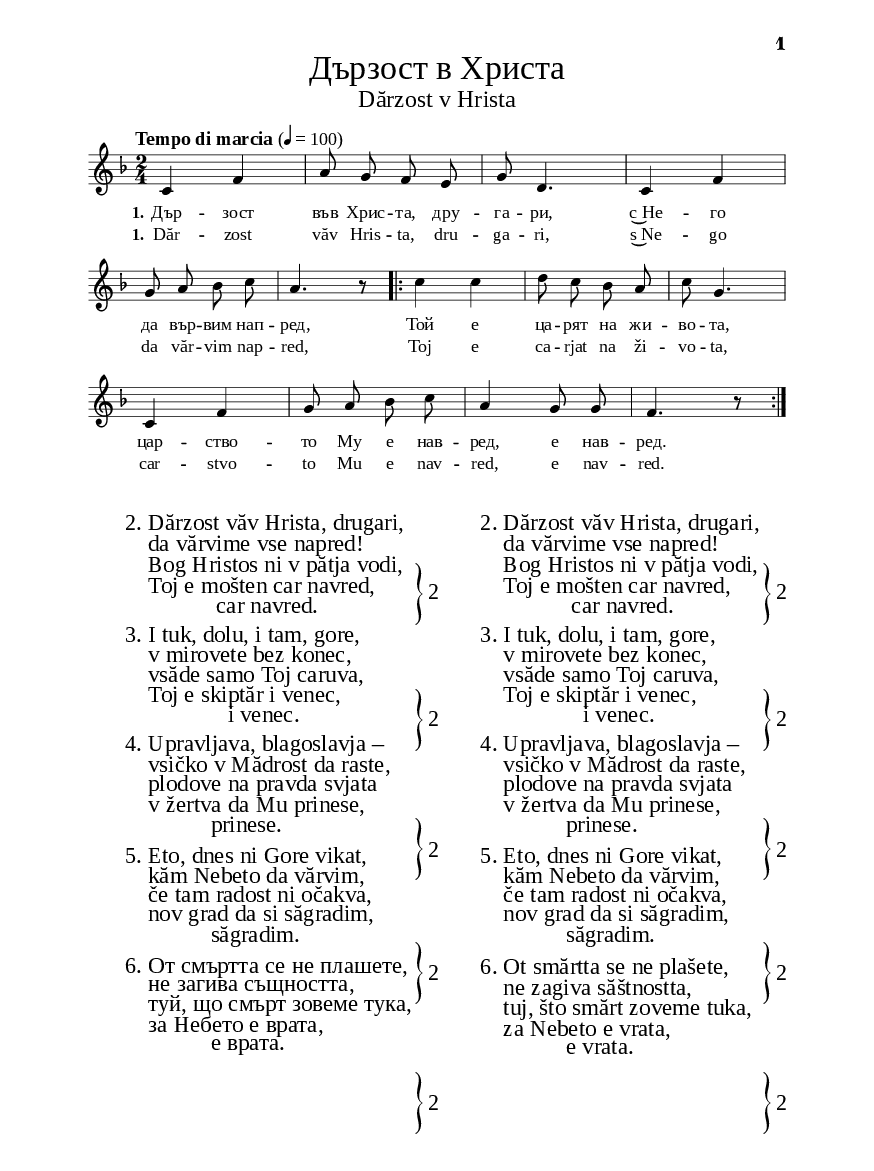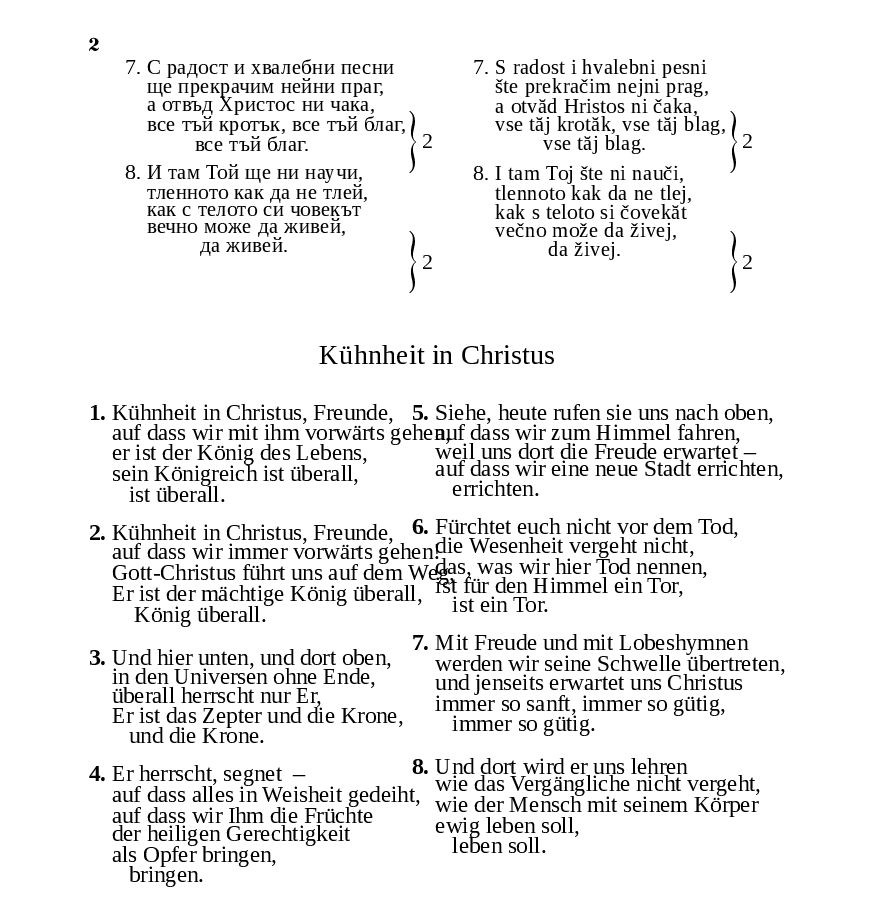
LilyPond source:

\version "2.24.4"

% include paper part and global functions
\include "include/globals.ily"


"rightBraces052_1" = \markup {
  \column {
    % repeat braces
    \translate #'(0 . -8.7 )
    \right-brace #30

    \translate #'(0 . -13.1 )
    \right-brace #30

    \translate #'(0 . -13.6 )
    \right-brace #30

    \translate #'(0 . -12.7 )
    \right-brace #30

    \translate #'(0 . -13.7 )
    \right-brace #30

  }
  \column {
    % repeat numbers
    \translate #'(0 . -9.4 )
    2

    \translate #'(0 . -17.5 )
    2

    \translate #'(0 . -18.1 )
    2

    \translate #'(0 . -16.9)
    2


    \translate #'(0 . -17.9)
    2



  }
}

"rightBraces052_2" = \markup {
  \column {
    % repeat braces


    \translate #'(0 . -9.4 )
    \right-brace #30

    \translate #'(0 . -12.3 )
    \right-brace #30

  }
  \column {
    % repeat numbers

    \translate #'(0 . -10.2 )
    2

    \translate #'(0 . -16.7 )
    2




  }
}

\bookpart {
  \label #'ref052
  \tocItem \markup "Дързост в Христа – Dărzost v Hrista"
  \include "include/bookpart-paper.ily"
  \score {
    \include "include/score-layout.ily"


    \new Voice \absolute  {
      \clef treble
      \key f \major
      \time 2/4
      \tempoFunc "Tempo di marcia" 4 "100"
      \autoBeamOff
      \autoBeamOff
      c'4 f' | a'8 g' f' e' | g'8 d'4. | c'4 f' \break |
      g'8 a' bes' c'' | a'4. r8 \bar ".|:"
      | c''4 c'' | d''8 c'' bes' a' | c''8 g'4. \break |
      c'4  f'4 | g'8 a' bes' c'' a'4 g'8 g' | f'4. r8 \bar ":|."
      \break
    }

    \addlyrics {
      \set stanza = "1." Дър -- зост във Хрис -- та, дру -- га -- ри, с~Не -- го
      да вър -- вим нап -- ред, Той е ца -- рят на жи -- во -- та,
      цар -- ство -- то Му е нав -- ред, е нав -- ред.
    }
    \addlyrics {
      \set stanza = "1." Dăr -- zost văv Hris -- ta, dru -- ga -- ri, s~Ne -- go
      da văr -- vim nap -- red, Toj e ca -- rjat na ži -- vo -- ta,
      car -- stvo -- to Mu e nav -- red, e nav -- red.
    }


    \header {
      title = \titleFunc "Дързост в Христа" "Dărzost v Hrista"
    }

    \midi{}

  } % score

  \markup \empty-two

  \markup \abs-fontsize #11 {
    \hspace #5
    \override #`(baseline-skip . ,bgCoupletBaselineSkip)
    \column {

      \line {   2.  Dărzost văv Hrista, drugari,}

      \line {   "   " da vărvime vse napred!}

      \line {   "   " Bog Hristos ni v pătja vodi,}

      \line {   "   " Toj e mošten car navred,}

      \line {   "               " car navred.}
      \vspace #0.5

      \line {   3.  I tuk, dolu, i tam, gore, }

      \line {   "   " v mirovete bez konec, }

      \line {   "   " vsăde samo Toj caruva, }

      \line {   "   " Toj e skiptăr i venec, }

      \line {   "                 " i venec. }
      \vspace #0.5
      \line {   4.  Upravljava, blagoslavja – }

      \line {   "   " vsičko v Mădrost da raste, }

      \line {   "   " plodove na pravda svjata }

      \line {   "   " v žertva da Mu prinese, }

      \line {   "              " prinese. }

      \vspace #0.5


      \line {   5. Eto, dnes ni Gore vikat, }

      \line {   "   " kăm Nebeto da vărvim, }

      \line {   "   " če tam radost ni očakva, }

      \line {   "   " nov grad da si săgradim, }

      \line {   "              " săgradim. }

      \vspace #0.5



      \line {   6. От смъртта се не плашете, }

      \line {   "   " не загива същността, }

      \line {   "   " туй, що смърт зовеме тука, }

      \line {   "   " за Небето е врата, }

      \line {   "              " е врата. }



    }\"rightBraces052_1"
    \hspace #5
    \override #`(baseline-skip . ,bgCoupletBaselineSkip)
    \column {



      \line {   2.  Dărzost văv Hrista, drugari,}

      \line {   "   " da vărvime vse napred!}

      \line {   "   " Bog Hristos ni v pătja vodi,}

      \line {   "   " Toj e mošten car navred,}

      \line {   "               " car navred.}
      \vspace #0.5

      \line {   3.  I tuk, dolu, i tam, gore, }

      \line {   "   " v mirovete bez konec, }

      \line {   "   " vsăde samo Toj caruva, }

      \line {   "   " Toj e skiptăr i venec, }

      \line {   "                 " i venec. }
      \vspace #0.5
      \line {   4.  Upravljava, blagoslavja – }

      \line {   "   " vsičko v Mădrost da raste, }

      \line {   "   " plodove na pravda svjata }

      \line {   "   " v žertva da Mu prinese, }

      \line {   "              " prinese. }

      \vspace #0.5


      \line {   5. Eto, dnes ni Gore vikat, }

      \line {   "   " kăm Nebeto da vărvim, }

      \line {   "   " če tam radost ni očakva, }

      \line {   "   " nov grad da si săgradim, }

      \line {   "              " săgradim. }
      \vspace #0.5
      \line {   6. Ot smărtta se ne plašete, }

      \line {   "   " ne zagiva săštnostta, }

      \line {   "   " tuj, što smărt zoveme tuka, }

      \line {   "   " za Nebeto e vrata, }

      \line {   "              " e vrata. }




    } \"rightBraces052_1" %column
  } % markup

  \pageBreak

  \markup \fontsize #bgCoupletFontSize {
    \hspace #5
    \override #`(baseline-skip . ,bgCoupletBaselineSkip)
    \column {

      \line {   7. С радост и хвалебни песни }

      \line {   "   " ще прекрачим нейни праг, }

      \line {   "   " а отвъд Христос ни чака, }

      \line {   "   " все тъй кротък, все тъй благ, }

      \line {   "            " все тъй благ. }

      \vspace #0.5


      \line {   8. И там Той ще ни научи, }

      \line {   "   " тленното как да не тлей, }

      \line {   "   " как с телото си човекът }

      \line {   "   " вечно може да живей, }

      \line {   "             " да живей. }

    }
    \"rightBraces052_2"
    \hspace #5
    \override #`(baseline-skip . ,bgCoupletBaselineSkip)
    \column {

      \line {   7. S radost i hvalebni pesni }

      \line {   "   " šte prekračim nejni prag, }

      \line {   "   " a otvăd Hristos ni čaka, }

      \line {   "   " vse tăj krotăk, vse tăj blag, }

      \line {   "            " vse tăj blag. }

      \vspace #0.5


      \line {   8. I tam Toj šte ni nauči, }

      \line {   "   " tlennoto kak da ne tlej, }

      \line {   "   " kak s teloto si čovekăt }

      \line {   "   " večno može da živej, }

      \line {   "             " da živej. }

    } %column
    \"rightBraces052_2"
  } % markup

  \markup \vspace #2

  % include foreign translation(s) of the song
  \version "2.24.4"

\markup \fill-line { \fontsize #deTitleFontSize "Kühnheit in Christus" }
\markup \null
\markup \null
\markup \abs-fontsize #11 \override #`(baseline-skip . ,deCoupletBaselineSkip) {
  \fill-line {

    \column {
      \vspace #1
      \line {
        \bold "1."
        \column {
          "Kühnheit in Christus, Freunde,"
          "auf dass wir mit ihm vorwärts gehen,"
          "er ist der König des Lebens,"
          "sein Königreich ist überall,"
          "   ist überall."
        }
      }

      \vspace #1
      \line {
        \bold "2."
        \column {
          "Kühnheit in Christus, Freunde,"
          "auf dass wir immer vorwärts gehen!"
          "Gott-Christus führt uns auf dem Weg,"
          "Er ist der mächtige König überall,"
          "    König überall."
        }
      }
      \vspace #1
      \line {
        \bold "3."
        \column {
          "Und hier unten, und dort oben,"
          "in den Universen ohne Ende,"
          "überall herrscht nur Er,"
          "Er ist das Zepter und die Krone,"
          "   und die Krone."
        }
      }
      \vspace #1


      \line {
        \bold "4."
        \column {
          "Er herrscht, segnet  –"
          "auf dass alles in Weisheit gedeiht,"
          "auf dass wir Ihm die Früchte"
          "der heiligen Gerechtigkeit"
          "als Opfer bringen,"
          "   bringen."
        }
      }
    }
    \column {

      \vspace #1
      \line {
        \bold "5."
        \column {
          "Siehe, heute rufen sie uns nach oben,"
          "auf dass wir zum Himmel fahren,"
          "weil uns dort die Freude erwartet –"
          "auf dass wir eine neue Stadt errichten,"
          "   errichten."
        }
      }
      \vspace #1
      \line {
        \bold "6."
        \column {
          "Fürchtet euch nicht vor dem Tod,"
          "die Wesenheit vergeht nicht,"
          "das, was wir hier Tod nennen,"
          "ist für den Himmel ein Tor,"
          "   ist ein Tor."
        }
      }
      \vspace #1
      \line {
        \bold "7."
        \column {
          "Mit Freude und mit Lobeshymnen"
          "werden wir seine Schwelle übertreten,"
          "und jenseits erwartet uns Christus"
          "immer so sanft, immer so gütig,"
          "   immer so gütig."
        }
      }
      \vspace #1
      \line {
        \bold "8."
        \column {
          "Und dort wird er uns lehren"
          "wie das Vergängliche nicht vergeht,"
          "wie der Mensch mit seinem Körper"
          "ewig leben soll,"
          "   leben soll."
        }
      }
    }
  }
}


} % bookpart
